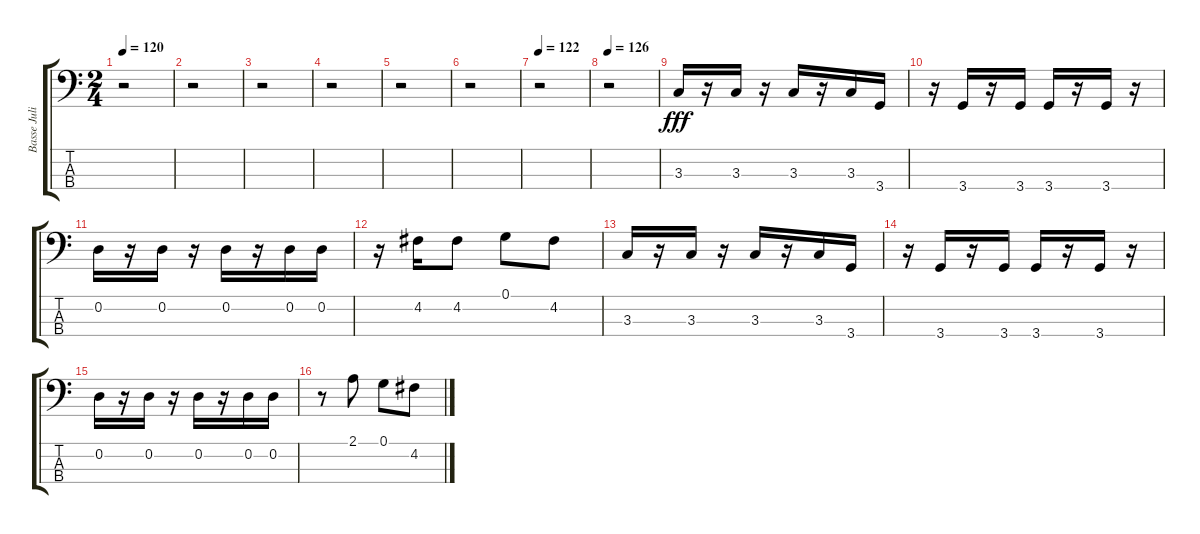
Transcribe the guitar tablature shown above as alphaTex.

\track ("Basse Julio" "Basse Juli") {instrument electricbassfinger}
\staff {score tabs}
\tuning (G2 D2 A1 E1) {hide}
\ts (2 4)
\tempo 120
\clef f4
\ks c
r.2{dy fff} |
r.2 |
r.2 |
r.2 |
r.2 |
r.2 |
\tempo 122
r.2 |
\tempo 126
r.2 |
3.3.16 r.16 3.3.16 r.16 3.3.16 r.16 3.3.16 3.4.16 |
r.16 3.4.16 r.16 3.4.16 3.4.16 r.16 3.4.16 r.16 |
0.2.16 r.16 0.2.16 r.16 0.2.16 r.16 0.2.16 0.2.16 |
r.16 4.2.16 4.2.8 0.1.8 4.2.8 |
3.3.16 r.16 3.3.16 r.16 3.3.16 r.16 3.3.16 3.4.16 |
r.16 3.4.16 r.16 3.4.16 3.4.16 r.16 3.4.16 r.16 |
0.2.16 r.16 0.2.16 r.16 0.2.16 r.16 0.2.16 0.2.16 |
r.8 2.1.8 0.1.8 4.2.8
